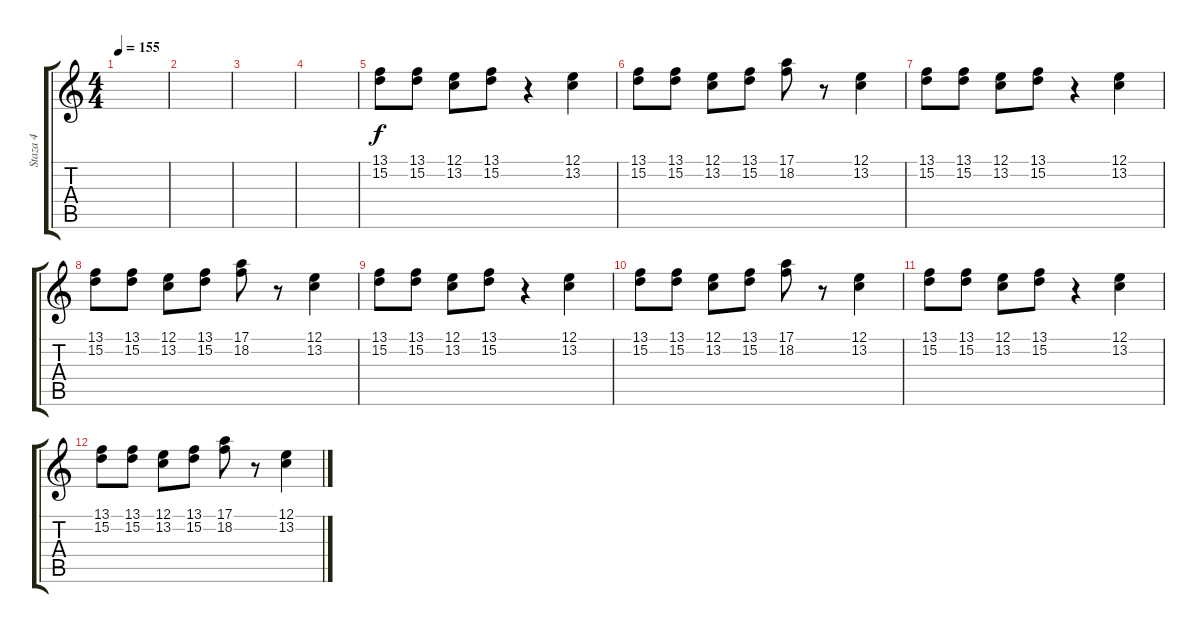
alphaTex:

\track ("Staza 4" "Staza 4") {instrument rockorgan}
\staff {score tabs}
\tuning (E4 B3 G3 D3 A2 E2) {hide}
\ts (4 4)
\tempo 155
\clef g2
\ks c
|
|
|
|
(13.1 15.2).8 (13.1 15.2).8 (12.1 13.2).8 (13.1 15.2).8 r.4 (12.1 13.2).4 |
(13.1 15.2).8 (13.1 15.2).8 (12.1 13.2).8 (13.1 15.2).8 (17.1 18.2).8 r.8 (12.1 13.2).4 |
(13.1 15.2).8 (13.1 15.2).8 (12.1 13.2).8 (13.1 15.2).8 r.4 (12.1 13.2).4 |
(13.1 15.2).8 (13.1 15.2).8 (12.1 13.2).8 (13.1 15.2).8 (17.1 18.2).8 r.8 (12.1 13.2).4 |
(13.1 15.2).8 (13.1 15.2).8 (12.1 13.2).8 (13.1 15.2).8 r.4 (12.1 13.2).4 |
(13.1 15.2).8 (13.1 15.2).8 (12.1 13.2).8 (13.1 15.2).8 (17.1 18.2).8 r.8 (12.1 13.2).4 |
(13.1 15.2).8 (13.1 15.2).8 (12.1 13.2).8 (13.1 15.2).8 r.4 (12.1 13.2).4 |
(13.1 15.2).8 (13.1 15.2).8 (12.1 13.2).8 (13.1 15.2).8 (17.1 18.2).8 r.8 (12.1 13.2).4
